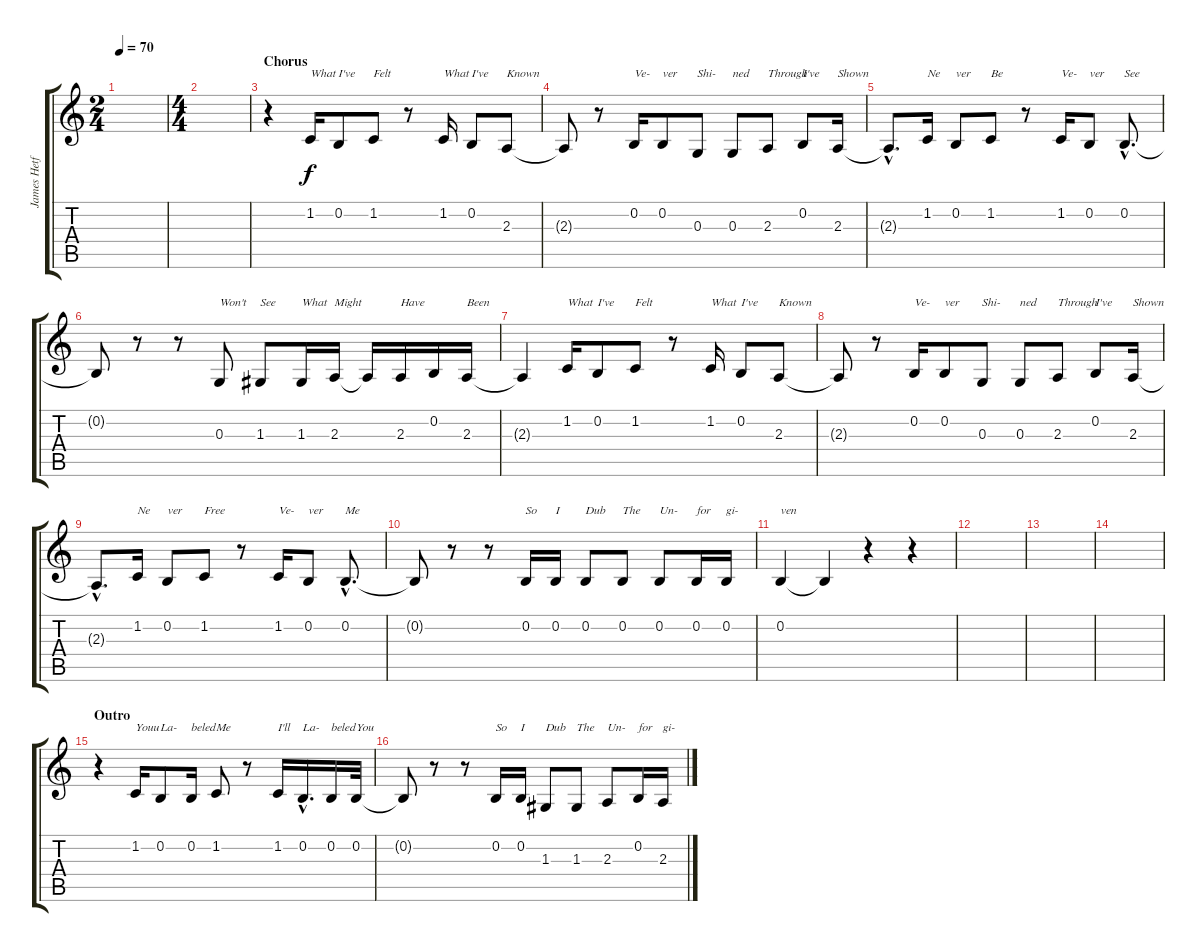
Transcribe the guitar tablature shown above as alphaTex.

\track ("James Hetfield (Vocal)" "James Hetf") {instrument lead1square}
\staff {score tabs}
\tuning (E4 B3 G3 D3 A2 E2) {hide}
\ts (2 4)
\tempo 70
\clef g2
\ks c
|
\ts (4 4)
|
\section ("" "Chorus")
r.4 1.2.16{txt "What"} 0.2.8{txt "I've"} 1.2.8{txt "Felt"} r.8 1.2.16{txt "What"} 0.2.8{txt "I've"} 2.3.8{txt "Known"} |
2.3{t}.8 r.8 0.2.16{txt "Ve-"} 0.2.8{txt "ver"} 0.3.8{txt "Shi-"} 0.3.8{txt "ned"} 2.3.8{txt "Through"} 0.2.8{txt "I've"} 2.3.16{txt "Shown"} |
2.3{hac t}.8{d} 1.2.16{txt "Ne"} 0.2.8{txt "ver"} 1.2.8{txt "Be"} r.8 1.2.16{txt "Ve-"} 0.2.8{txt "ver"} 0.2{hac}.8{d txt "See"} |
0.2{t}.8 r.8 r.8 0.3.8{txt "Won't"} 1.3.8{txt "See"} 1.3.16{txt "What"} 2.3.16{txt "Might"} 2.3{t}.16 2.3.16{txt "Have"} 0.2.16 2.3.16{txt "Been"} |
2.3{t}.4 1.2.16{txt "What"} 0.2.8{txt "I've"} 1.2.8{txt "Felt"} r.8 1.2.16{txt "What"} 0.2.8{txt "I've"} 2.3.8{txt "Known"} |
2.3{t}.8 r.8 0.2.16{txt "Ve-"} 0.2.8{txt "ver"} 0.3.8{txt "Shi-"} 0.3.8{txt "ned"} 2.3.8{txt "Through"} 0.2.8{txt "I've"} 2.3.16{txt "Shown"} |
2.3{hac t}.8{d} 1.2.16{txt "Ne"} 0.2.8{txt "ver"} 1.2.8{txt "Free"} r.8 1.2.16{txt "Ve-"} 0.2.8{txt "ver"} 0.2{hac}.8{d txt "Me"} |
0.2{t}.8 r.8 r.8 0.2.16{txt "So"} 0.2.16{txt "I"} 0.2.8{txt "Dub"} 0.2.8{txt "The"} 0.2.8{txt "Un-"} 0.2.16{txt "for"} 0.2.16{txt "gi-"} |
0.2.4{txt "ven"} 0.2{t}.4 r.4 r.4 |
|
|
|
\section ("" "Outro")
r.4 1.2.16{txt "Youu"} 0.2.8{txt "La-"} 0.2.16{txt "beled"} 1.2.8{txt "Me"} r.8 1.2.16{txt "I'll"} 0.2{hac}.16{d txt "La-"} 0.2.16{txt "beled"} 0.2.32{txt "You"} |
0.2{t}.8 r.8 r.8 0.2.16{txt "So"} 0.2.16{txt "I"} 1.3.8{txt "Dub"} 1.3.8{txt "The"} 2.3.8{txt "Un-"} 0.2.16{txt "for"} 2.3.16{txt "gi-"}
